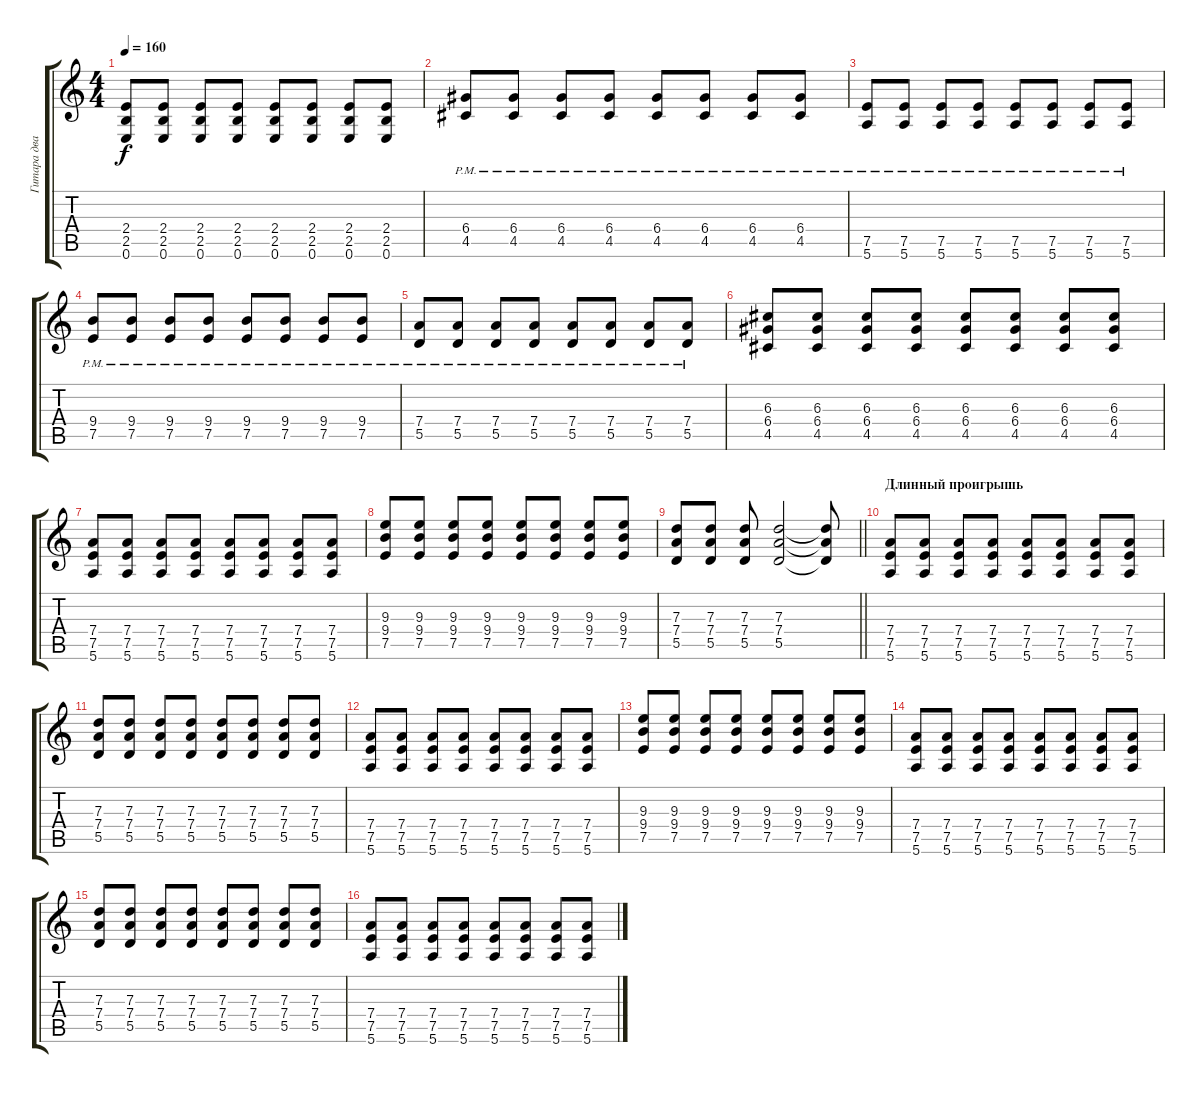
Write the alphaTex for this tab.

\track ("Гитара два" "Гитара два") {instrument overdrivenguitar}
\staff {score tabs}
\tuning (E4 B3 G3 D3 A2 E2) {hide}
\ts (4 4)
\tempo 160
\clef g2
\ks c
(2.4 2.5 0.6).8{dy f} (2.4 2.5 0.6).8 (2.4 2.5 0.6).8 (2.4 2.5 0.6).8 (2.4 2.5 0.6).8 (2.4 2.5 0.6).8 (2.4 2.5 0.6).8 (2.4 2.5 0.6).8 |
(6.4{pm} 4.5{pm}).8 (6.4{pm} 4.5{pm}).8 (6.4{pm} 4.5{pm}).8 (6.4{pm} 4.5{pm}).8 (6.4{pm} 4.5{pm}).8 (6.4{pm} 4.5{pm}).8 (6.4{pm} 4.5{pm}).8 (6.4{pm} 4.5{pm}).8 |
(7.5{pm} 5.6{pm}).8 (7.5{pm} 5.6{pm}).8 (7.5{pm} 5.6{pm}).8 (7.5{pm} 5.6{pm}).8 (7.5{pm} 5.6{pm}).8 (7.5{pm} 5.6{pm}).8 (7.5{pm} 5.6{pm}).8 (7.5{pm} 5.6{pm}).8 |
(9.4{pm} 7.5{pm}).8 (9.4{pm} 7.5{pm}).8 (9.4{pm} 7.5{pm}).8 (9.4{pm} 7.5{pm}).8 (9.4{pm} 7.5{pm}).8 (9.4{pm} 7.5{pm}).8 (9.4{pm} 7.5{pm}).8 (9.4{pm} 7.5{pm}).8 |
(7.4{pm} 5.5{pm}).8 (7.4{pm} 5.5{pm}).8 (7.4{pm} 5.5{pm}).8 (7.4{pm} 5.5{pm}).8 (7.4{pm} 5.5{pm}).8 (7.4{pm} 5.5{pm}).8 (7.4{pm} 5.5{pm}).8 (7.4{pm} 5.5{pm}).8 |
(6.3 6.4 4.5).8 (6.3 6.4 4.5).8 (6.3 6.4 4.5).8 (6.3 6.4 4.5).8 (6.3 6.4 4.5).8 (6.3 6.4 4.5).8 (6.3 6.4 4.5).8 (6.3 6.4 4.5).8 |
(7.4 7.5 5.6).8 (7.4 7.5 5.6).8 (7.4 7.5 5.6).8 (7.4 7.5 5.6).8 (7.4 7.5 5.6).8 (7.4 7.5 5.6).8 (7.4 7.5 5.6).8 (7.4 7.5 5.6).8 |
(9.3 9.4 7.5).8 (9.3 9.4 7.5).8 (9.3 9.4 7.5).8 (9.3 9.4 7.5).8 (9.3 9.4 7.5).8 (9.3 9.4 7.5).8 (9.3 9.4 7.5).8 (9.3 9.4 7.5).8 |
\barLineRight lightlight
(7.3 7.4 5.5).8 (7.3 7.4 5.5).8 (7.3 7.4 5.5).8 (7.3 7.4 5.5).2 (7.3{t} 7.4{t} 5.5{t}).8 |
\section ("" "Длинный проигрышь")
(7.4 7.5 5.6).8 (7.4 7.5 5.6).8 (7.4 7.5 5.6).8 (7.4 7.5 5.6).8 (7.4 7.5 5.6).8 (7.4 7.5 5.6).8 (7.4 7.5 5.6).8 (7.4 7.5 5.6).8 |
(7.3 7.4 5.5).8 (7.3 7.4 5.5).8 (7.3 7.4 5.5).8 (7.3 7.4 5.5).8 (7.3 7.4 5.5).8 (7.3 7.4 5.5).8 (7.3 7.4 5.5).8 (7.3 7.4 5.5).8 |
(7.4 7.5 5.6).8 (7.4 7.5 5.6).8 (7.4 7.5 5.6).8 (7.4 7.5 5.6).8 (7.4 7.5 5.6).8 (7.4 7.5 5.6).8 (7.4 7.5 5.6).8 (7.4 7.5 5.6).8 |
(9.3 9.4 7.5).8 (9.3 9.4 7.5).8 (9.3 9.4 7.5).8 (9.3 9.4 7.5).8 (9.3 9.4 7.5).8 (9.3 9.4 7.5).8 (9.3 9.4 7.5).8 (9.3 9.4 7.5).8 |
(7.4 7.5 5.6).8 (7.4 7.5 5.6).8 (7.4 7.5 5.6).8 (7.4 7.5 5.6).8 (7.4 7.5 5.6).8 (7.4 7.5 5.6).8 (7.4 7.5 5.6).8 (7.4 7.5 5.6).8 |
(7.3 7.4 5.5).8 (7.3 7.4 5.5).8 (7.3 7.4 5.5).8 (7.3 7.4 5.5).8 (7.3 7.4 5.5).8 (7.3 7.4 5.5).8 (7.3 7.4 5.5).8 (7.3 7.4 5.5).8 |
(7.4 7.5 5.6).8 (7.4 7.5 5.6).8 (7.4 7.5 5.6).8 (7.4 7.5 5.6).8 (7.4 7.5 5.6).8 (7.4 7.5 5.6).8 (7.4 7.5 5.6).8 (7.4 7.5 5.6).8
